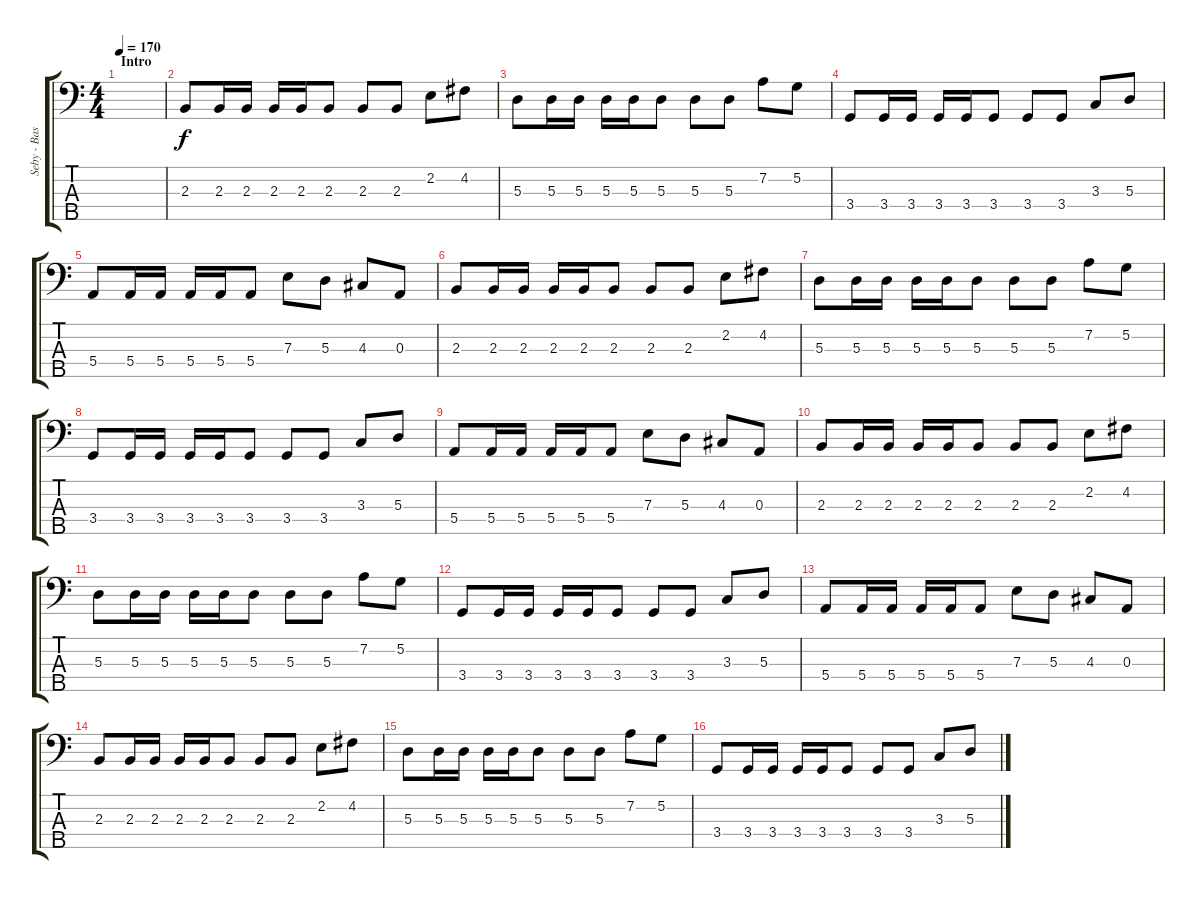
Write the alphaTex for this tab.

\track ("Seby - Bass" "Seby - Bas") {instrument electricbasspick}
\staff {score tabs}
\tuning (G2 D2 A1 E1 B0) {hide}
\ts (4 4)
\section ("" "Intro")
\tempo 170
\clef f4
\ks c
|
2.3.8 2.3.16 2.3.16 2.3.16 2.3.16 2.3.8 2.3.8 2.3.8 2.2.8 4.2.8 |
5.3.8 5.3.16 5.3.16 5.3.16 5.3.16 5.3.8 5.3.8 5.3.8 7.2.8 5.2.8 |
3.4.8 3.4.16 3.4.16 3.4.16 3.4.16 3.4.8 3.4.8 3.4.8 3.3.8 5.3.8 |
5.4.8 5.4.16 5.4.16 5.4.16 5.4.16 5.4.8 7.3.8 5.3.8 4.3.8 0.3.8 |
2.3.8 2.3.16 2.3.16 2.3.16 2.3.16 2.3.8 2.3.8 2.3.8 2.2.8 4.2.8 |
5.3.8 5.3.16 5.3.16 5.3.16 5.3.16 5.3.8 5.3.8 5.3.8 7.2.8 5.2.8 |
3.4.8 3.4.16 3.4.16 3.4.16 3.4.16 3.4.8 3.4.8 3.4.8 3.3.8 5.3.8 |
5.4.8 5.4.16 5.4.16 5.4.16 5.4.16 5.4.8 7.3.8 5.3.8 4.3.8 0.3.8 |
2.3.8 2.3.16 2.3.16 2.3.16 2.3.16 2.3.8 2.3.8 2.3.8 2.2.8 4.2.8 |
5.3.8 5.3.16 5.3.16 5.3.16 5.3.16 5.3.8 5.3.8 5.3.8 7.2.8 5.2.8 |
3.4.8 3.4.16 3.4.16 3.4.16 3.4.16 3.4.8 3.4.8 3.4.8 3.3.8 5.3.8 |
5.4.8 5.4.16 5.4.16 5.4.16 5.4.16 5.4.8 7.3.8 5.3.8 4.3.8 0.3.8 |
2.3.8 2.3.16 2.3.16 2.3.16 2.3.16 2.3.8 2.3.8 2.3.8 2.2.8 4.2.8 |
5.3.8 5.3.16 5.3.16 5.3.16 5.3.16 5.3.8 5.3.8 5.3.8 7.2.8 5.2.8 |
3.4.8 3.4.16 3.4.16 3.4.16 3.4.16 3.4.8 3.4.8 3.4.8 3.3.8 5.3.8
